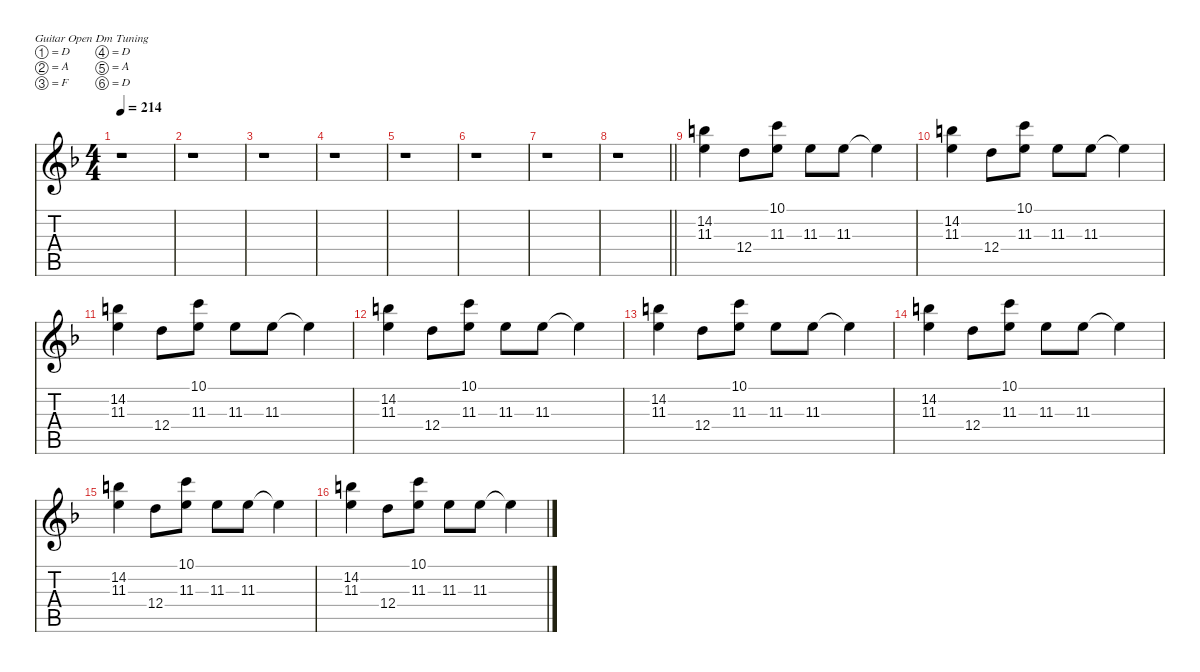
\hideDynamics
\bracketExtendMode nobrackets
\singleTrackTrackNamePolicy hidden
\multiTrackTrackNamePolicy hidden
\firstSystemTrackNameMode fullname
\firstSystemTrackNameOrientation horizontal
\otherSystemsTrackNameOrientation horizontal
\track ("Lead guitar" "E-Gt") {defaultSystemsLayout 32 instrument distortionguitar}
\staff {score tabs}
\tuning (D4 A3 F3 D3 A2 D2)
\ts (4 4)
\tempo 214
\clef g2
\ks dminor
r.1{dy f beam Down} |
r.1{beam Down} |
r.1{beam Down} |
r.1{beam Down} |
r.1{beam Down} |
r.1{beam Down} |
r.1{beam Down} |
\barLineRight lightlight
r.1{beam Down} |
(11.3{acc forcenatural} 14.2{acc forcenatural}).4{instrument overdrivenguitar beam Down} 12.4{acc forcenatural}.8{beam Down} (11.3{acc forcenatural} 10.1{acc forcenatural}).8{beam Down} 11.3{acc forcenatural}.8{beam Down} 11.3{acc forcenatural}.8{beam Down} 11.3{t acc forcenatural}.4{beam Down} |
(11.3{acc forcenatural} 14.2{acc forcenatural}).4{beam Down} 12.4{acc forcenatural}.8{beam Down} (11.3{acc forcenatural} 10.1{acc forcenatural}).8{beam Down} 11.3{acc forcenatural}.8{beam Down} 11.3{acc forcenatural}.8{beam Down} 11.3{t acc forcenatural}.4{beam Down} |
(11.3{acc forcenatural} 14.2{acc forcenatural}).4{beam Down} 12.4{acc forcenatural}.8{beam Down} (11.3{acc forcenatural} 10.1{acc forcenatural}).8{beam Down} 11.3{acc forcenatural}.8{beam Down} 11.3{acc forcenatural}.8{beam Down} 11.3{t acc forcenatural}.4{beam Down} |
(11.3{acc forcenatural} 14.2{acc forcenatural}).4{beam Down} 12.4{acc forcenatural}.8{beam Down} (11.3{acc forcenatural} 10.1{acc forcenatural}).8{beam Down} 11.3{acc forcenatural}.8{beam Down} 11.3{acc forcenatural}.8{beam Down} 11.3{t acc forcenatural}.4{beam Down} |
(11.3{acc forcenatural} 14.2{acc forcenatural}).4{beam Down} 12.4{acc forcenatural}.8{beam Down} (11.3{acc forcenatural} 10.1{acc forcenatural}).8{beam Down} 11.3{acc forcenatural}.8{beam Down} 11.3{acc forcenatural}.8{beam Down} 11.3{t acc forcenatural}.4{beam Down} |
(11.3{acc forcenatural} 14.2{acc forcenatural}).4{beam Down} 12.4{acc forcenatural}.8{beam Down} (11.3{acc forcenatural} 10.1{acc forcenatural}).8{beam Down} 11.3{acc forcenatural}.8{beam Down} 11.3{acc forcenatural}.8{beam Down} 11.3{t acc forcenatural}.4{beam Down} |
(11.3{acc forcenatural} 14.2{acc forcenatural}).4{beam Down} 12.4{acc forcenatural}.8{beam Down} (11.3{acc forcenatural} 10.1{acc forcenatural}).8{beam Down} 11.3{acc forcenatural}.8{beam Down} 11.3{acc forcenatural}.8{beam Down} 11.3{t acc forcenatural}.4{beam Down} |
(11.3{acc forcenatural} 14.2{acc forcenatural}).4{beam Down} 12.4{acc forcenatural}.8{beam Down} (11.3{acc forcenatural} 10.1{acc forcenatural}).8{beam Down} 11.3{acc forcenatural}.8{beam Down} 11.3{acc forcenatural}.8{beam Down} 11.3{t acc forcenatural}.4{beam Down}
